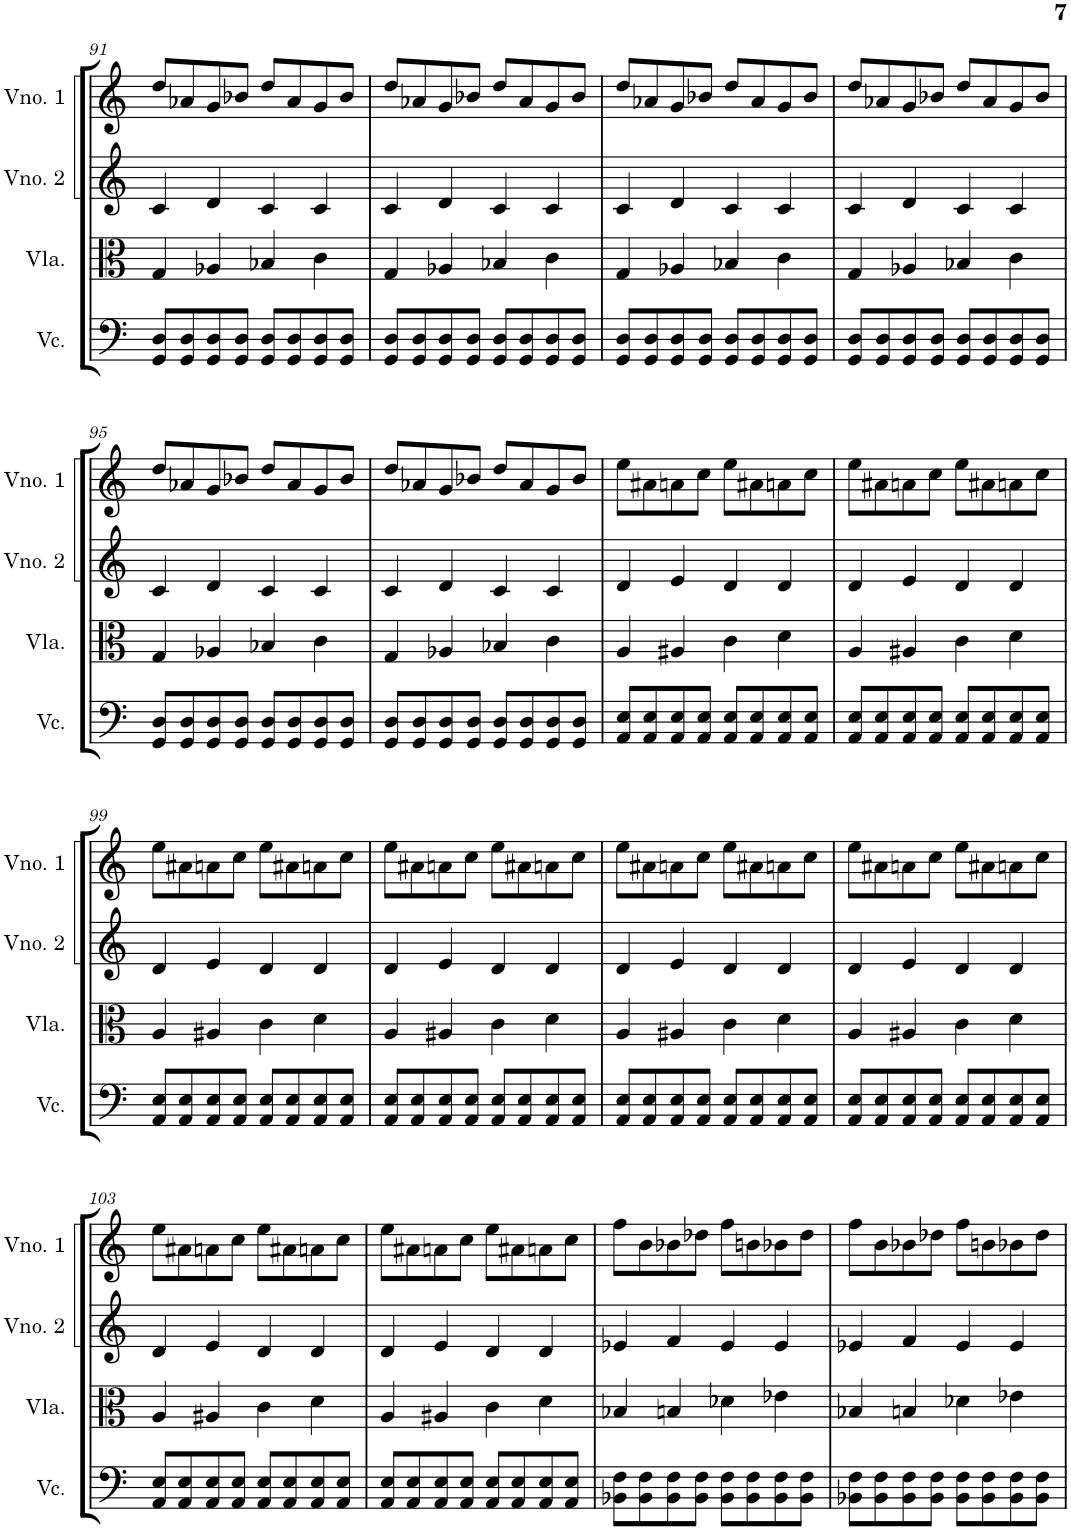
**kern	**kern	**kern	**kern
*part4	*part3	*part2	*part1
*staff4	*staff3	*staff2	*staff1
*I"Violoncelo	*I"Viola	*I"Violino 2	*I"Violino 1
*I'Vc.	*I'Vla.	*I'Vno. 2	*I'Vno. 1
!!LO:PB:g=z
*clefF4	*clefC3	*clefG2	*clefG2
*k[]	*k[]	*k[]	*k[]
*M4/4	*M4/4	*M4/4	*M4/4
=91	=91	=91	=91
8GG/ 8D/L	4G/	4c/	8dd/L
8GG/ 8D/	.	.	8a-X/
8GG/ 8D/	4A-X/	4d/	8g/
8GG/ 8D/J	.	.	8b-X/J
8GG/ 8D/L	4B-X/	4c/	8dd/L
8GG/ 8D/	.	.	8a-/
8GG/ 8D/	4c\	4c/	8g/
8GG/ 8D/J	.	.	8b-/J
=92	=92	=92	=92
8GG/ 8D/L	4G/	4c/	8dd/L
8GG/ 8D/	.	.	8a-X/
8GG/ 8D/	4A-X/	4d/	8g/
8GG/ 8D/J	.	.	8b-X/J
8GG/ 8D/L	4B-X/	4c/	8dd/L
8GG/ 8D/	.	.	8a-/
8GG/ 8D/	4c\	4c/	8g/
8GG/ 8D/J	.	.	8b-/J
=93	=93	=93	=93
8GG/ 8D/L	4G/	4c/	8dd/L
8GG/ 8D/	.	.	8a-X/
8GG/ 8D/	4A-X/	4d/	8g/
8GG/ 8D/J	.	.	8b-X/J
8GG/ 8D/L	4B-X/	4c/	8dd/L
8GG/ 8D/	.	.	8a-/
8GG/ 8D/	4c\	4c/	8g/
8GG/ 8D/J	.	.	8b-/J
=94	=94	=94	=94
8GG/ 8D/L	4G/	4c/	8dd/L
8GG/ 8D/	.	.	8a-X/
8GG/ 8D/	4A-X/	4d/	8g/
8GG/ 8D/J	.	.	8b-X/J
8GG/ 8D/L	4B-X/	4c/	8dd/L
8GG/ 8D/	.	.	8a-/
8GG/ 8D/	4c\	4c/	8g/
8GG/ 8D/J	.	.	8b-/J
!!LO:LB:g=z
=95	=95	=95	=95
8GG/ 8D/L	4G/	4c/	8dd/L
8GG/ 8D/	.	.	8a-X/
8GG/ 8D/	4A-X/	4d/	8g/
8GG/ 8D/J	.	.	8b-X/J
8GG/ 8D/L	4B-X/	4c/	8dd/L
8GG/ 8D/	.	.	8a-/
8GG/ 8D/	4c\	4c/	8g/
8GG/ 8D/J	.	.	8b-/J
=96	=96	=96	=96
8GG/ 8D/L	4G/	4c/	8dd/L
8GG/ 8D/	.	.	8a-X/
8GG/ 8D/	4A-X/	4d/	8g/
8GG/ 8D/J	.	.	8b-X/J
8GG/ 8D/L	4B-X/	4c/	8dd/L
8GG/ 8D/	.	.	8a-/
8GG/ 8D/	4c\	4c/	8g/
8GG/ 8D/J	.	.	8b-/J
=97	=97	=97	=97
8AA/ 8E/L	4A/	4d/	8ee\L
8AA/ 8E/	.	.	8a#X\
8AA/ 8E/	4A#X/	4e/	8an\
8AA/ 8E/J	.	.	8cc\J
8AA/ 8E/L	4c\	4d/	8ee\L
8AA/ 8E/	.	.	8a#X\
8AA/ 8E/	4d\	4d/	8an\
8AA/ 8E/J	.	.	8cc\J
=98	=98	=98	=98
8AA/ 8E/L	4A/	4d/	8ee\L
8AA/ 8E/	.	.	8a#X\
8AA/ 8E/	4A#X/	4e/	8an\
8AA/ 8E/J	.	.	8cc\J
8AA/ 8E/L	4c\	4d/	8ee\L
8AA/ 8E/	.	.	8a#X\
8AA/ 8E/	4d\	4d/	8an\
8AA/ 8E/J	.	.	8cc\J
!!LO:LB:g=z
=99	=99	=99	=99
8AA/ 8E/L	4A/	4d/	8ee\L
8AA/ 8E/	.	.	8a#X\
8AA/ 8E/	4A#X/	4e/	8an\
8AA/ 8E/J	.	.	8cc\J
8AA/ 8E/L	4c\	4d/	8ee\L
8AA/ 8E/	.	.	8a#X\
8AA/ 8E/	4d\	4d/	8an\
8AA/ 8E/J	.	.	8cc\J
=100	=100	=100	=100
8AA/ 8E/L	4A/	4d/	8ee\L
8AA/ 8E/	.	.	8a#X\
8AA/ 8E/	4A#X/	4e/	8an\
8AA/ 8E/J	.	.	8cc\J
8AA/ 8E/L	4c\	4d/	8ee\L
8AA/ 8E/	.	.	8a#X\
8AA/ 8E/	4d\	4d/	8an\
8AA/ 8E/J	.	.	8cc\J
=101	=101	=101	=101
8AA/ 8E/L	4A/	4d/	8ee\L
8AA/ 8E/	.	.	8a#X\
8AA/ 8E/	4A#X/	4e/	8an\
8AA/ 8E/J	.	.	8cc\J
8AA/ 8E/L	4c\	4d/	8ee\L
8AA/ 8E/	.	.	8a#X\
8AA/ 8E/	4d\	4d/	8an\
8AA/ 8E/J	.	.	8cc\J
=102	=102	=102	=102
8AA/ 8E/L	4A/	4d/	8ee\L
8AA/ 8E/	.	.	8a#X\
8AA/ 8E/	4A#X/	4e/	8an\
8AA/ 8E/J	.	.	8cc\J
8AA/ 8E/L	4c\	4d/	8ee\L
8AA/ 8E/	.	.	8a#X\
8AA/ 8E/	4d\	4d/	8an\
8AA/ 8E/J	.	.	8cc\J
!!LO:LB:g=z
=103	=103	=103	=103
8AA/ 8E/L	4A/	4d/	8ee\L
8AA/ 8E/	.	.	8a#X\
8AA/ 8E/	4A#X/	4e/	8an\
8AA/ 8E/J	.	.	8cc\J
8AA/ 8E/L	4c\	4d/	8ee\L
8AA/ 8E/	.	.	8a#X\
8AA/ 8E/	4d\	4d/	8an\
8AA/ 8E/J	.	.	8cc\J
=104	=104	=104	=104
8AA/ 8E/L	4A/	4d/	8ee\L
8AA/ 8E/	.	.	8a#X\
8AA/ 8E/	4A#X/	4e/	8an\
8AA/ 8E/J	.	.	8cc\J
8AA/ 8E/L	4c\	4d/	8ee\L
8AA/ 8E/	.	.	8a#X\
8AA/ 8E/	4d\	4d/	8an\
8AA/ 8E/J	.	.	8cc\J
=105	=105	=105	=105
8BB-X\ 8F\L	4B-X/	4e-X/	8ff\L
8BB-\ 8F\	.	.	8b\
8BB-\ 8F\	4Bn/	4f/	8b-X\
8BB-\ 8F\J	.	.	8dd-X\J
8BB-\ 8F\L	4d-X\	4e-/	8ff\L
8BB-\ 8F\	.	.	8bn\
8BB-\ 8F\	4e-X\	4e-/	8b-X\
8BB-\ 8F\J	.	.	8dd-\J
=106	=106	=106	=106
8BB-X\ 8F\L	4B-X/	4e-X/	8ff\L
8BB-\ 8F\	.	.	8b\
8BB-\ 8F\	4Bn/	4f/	8b-X\
8BB-\ 8F\J	.	.	8dd-X\J
8BB-\ 8F\L	4d-X\	4e-/	8ff\L
8BB-\ 8F\	.	.	8bn\
8BB-\ 8F\	4e-X\	4e-/	8b-X\
8BB-\ 8F\J	.	.	8dd-\J
=	=	=	=
*-	*-	*-	*-
